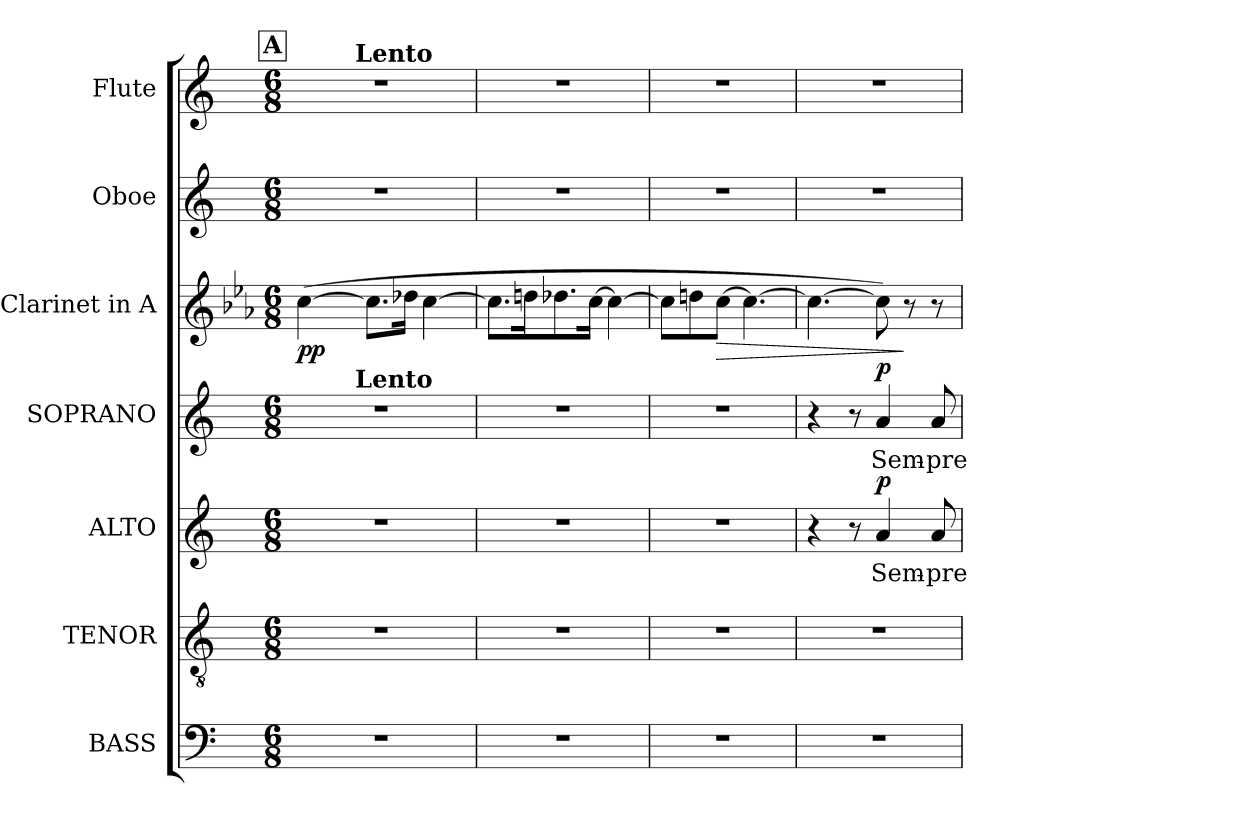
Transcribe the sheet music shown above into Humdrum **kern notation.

**kern	**kern	**kern	**text	**dynam	**kern	**text	**dynam	**kern	**dynam	**kern	**kern
*part7	*part6	*part5	*part5	*part5	*part4	*part4	*part4	*part3	*part3	*part2	*part1
*staff7	*staff6	*staff5	*staff5	*staff5	*staff4	*staff4	*staff4	*staff3	*staff3	*staff2	*staff1
*I"BASS	*I"TENOR	*I"ALTO	*	*	*I"SOPRANO	*	*	*I"Clarinet in A	*	*I"Oboe	*I"Flute
*I'B.	*I'T.	*I'A.	*	*	*I'S.	*	*	*I'Cl.	*	*I'Ob.	*I'Fl.
!!LO:PB:g=z
*clefF4	*clefGv2	*clefG2	*	*	*clefG2	*	*	*clefG2	*	*clefG2	*clefG2
*	*ITrd7c12	*	*	*	*	*	*	*ITrd2c3	*	*	*
*k[]	*k[]	*k[]	*	*	*k[]	*	*	*k[]	*	*k[]	*k[]
*C:	*C:	*C:	*	*	*C:	*	*	*C:	*	*C:	*C:
*M6/8	*M6/8	*M6/8	*	*	*M6/8	*	*	*M6/8	*	*M6/8	*M6/8
!!LO:REH:place=s1:B:color=#000000:enc=box:fs=14.5696:t=A
=1	=1	=1	=1	=1	=1	=1	=1	=1	=1	=1	=1
!LO:N:vis=1	!LO:N:vis=1	!LO:N:vis=1	!	!	!LO:N:vis=1	!	!	!	!	!LO:N:vis=1	!LO:N:vis=1
*	*	*	*	*	*^	*	*	*	*	*	*^
2.r	2.r	2.r	.	.	2.r	8ryy	.	.	([>4ai\	pp	2.r	2.r	8ryy
.	.	.	.	.	.	16ryy	.	.	.	.	.	.	16ryy
.	.	.	.	.	.	32ryy	.	.	.	.	.	.	32ryy
.	.	.	.	.	.	1024ryy	.	.	.	.	.	.	1024ryy
*	*	*	*	*	*MM60	*	*	*	*	*	*	*MM60	*
!	!	!	!	!	!	!	!	!	!	!	!	!	!LO:TX:a:B:t=Lento
!	!	!	!	!	!	!LO:TX:a:B:t=Lento	!	!	!	!	!	!	!
.	.	.	.	.	.	2ryy	.	.	.	.	.	.	2ryy
.	.	.	.	.	.	.	.	.	8.ai\L]	.	.	.	.
.	.	.	.	.	.	.	.	.	16b-Xi\Jk	.	.	.	.
.	.	.	.	.	.	.	.	.	[>4ai\	.	.	.	.
.	.	.	.	.	.	64ryy	.	.	.	.	.	.	64ryy
.	.	.	.	.	.	128...ryy	.	.	.	.	.	.	128...ryy
=2	=2	=2	=2	=2	=2	=2	=2	=2	=2	=2	=2	=2	=2
!LO:N:vis=1	!LO:N:vis=1	!LO:N:vis=1	!	!	!LO:N:vis=1	!	!	!	!	!	!LO:N:vis=1	!LO:N:vis=1	!
*	*	*	*	*	*v	*v	*	*	*	*	*	*v	*v
2.r	2.r	2.r	.	.	2.r	.	.	8.ai\L]	.	2.r	2.r
.	.	.	.	.	.	.	.	16bni\k	.	.	.
.	.	.	.	.	.	.	.	8.b-Xi\	.	.	.
.	.	.	.	.	.	.	.	[>16ai\Jk	.	.	.
.	.	.	.	.	.	.	.	4ai\_>	.	.	.
=3	=3	=3	=3	=3	=3	=3	=3	=3	=3	=3	=3
!LO:N:vis=1	!LO:N:vis=1	!LO:N:vis=1	!	!	!LO:N:vis=1	!	!	!	!	!LO:N:vis=1	!LO:N:vis=1
2.r	2.r	2.r	.	.	2.r	.	.	8ai\L]	.	2.r	2.r
.	.	.	.	.	.	.	.	8bni\	.	.	.
!	!	!	!	!	!	!	!	!	!LO:HP:b	!	!
.	.	.	.	.	.	.	.	[>8ai\J	>	.	.
.	.	.	.	.	.	.	.	4.ai\_>	.	.	.
=4	=4	=4	=4	=4	=4	=4	=4	=4	=4	=4	=4
!LO:N:vis=1	!LO:N:vis=1	!	!	!	!	!	!	!	!	!LO:N:vis=1	!LO:N:vis=1
2.r	2.r	4r	.	.	4r	.	.	4.ai\_>	.	2.r	2.r
.	.	8r	.	.	8r	.	.	.	.	.	.
!	!	!	!LO:LY:b:color=#000000	!	!	!	!	!	!	!	!
!	!	!	!	!	!	!LO:LY:b:color=#000000	!	!	!	!	!
.	.	4ai/	Sem-	p	4ai/	Sem-	p	8ai\])	.	.	.
.	.	.	.	.	.	.	.	8r	]	.	.
!	!	!	!LO:LY:b:color=#000000	!	!	!	!	!	!	!	!
!	!	!	!	!	!	!LO:LY:b:color=#000000	!	!	!	!	!
.	.	8ai/	-pre	.	8ai/	-pre	.	8r	.	.	.
=	=	=	=	=	=	=	=	=	=	=	=
*-	*-	*-	*-	*-	*-	*-	*-	*-	*-	*-	*-
